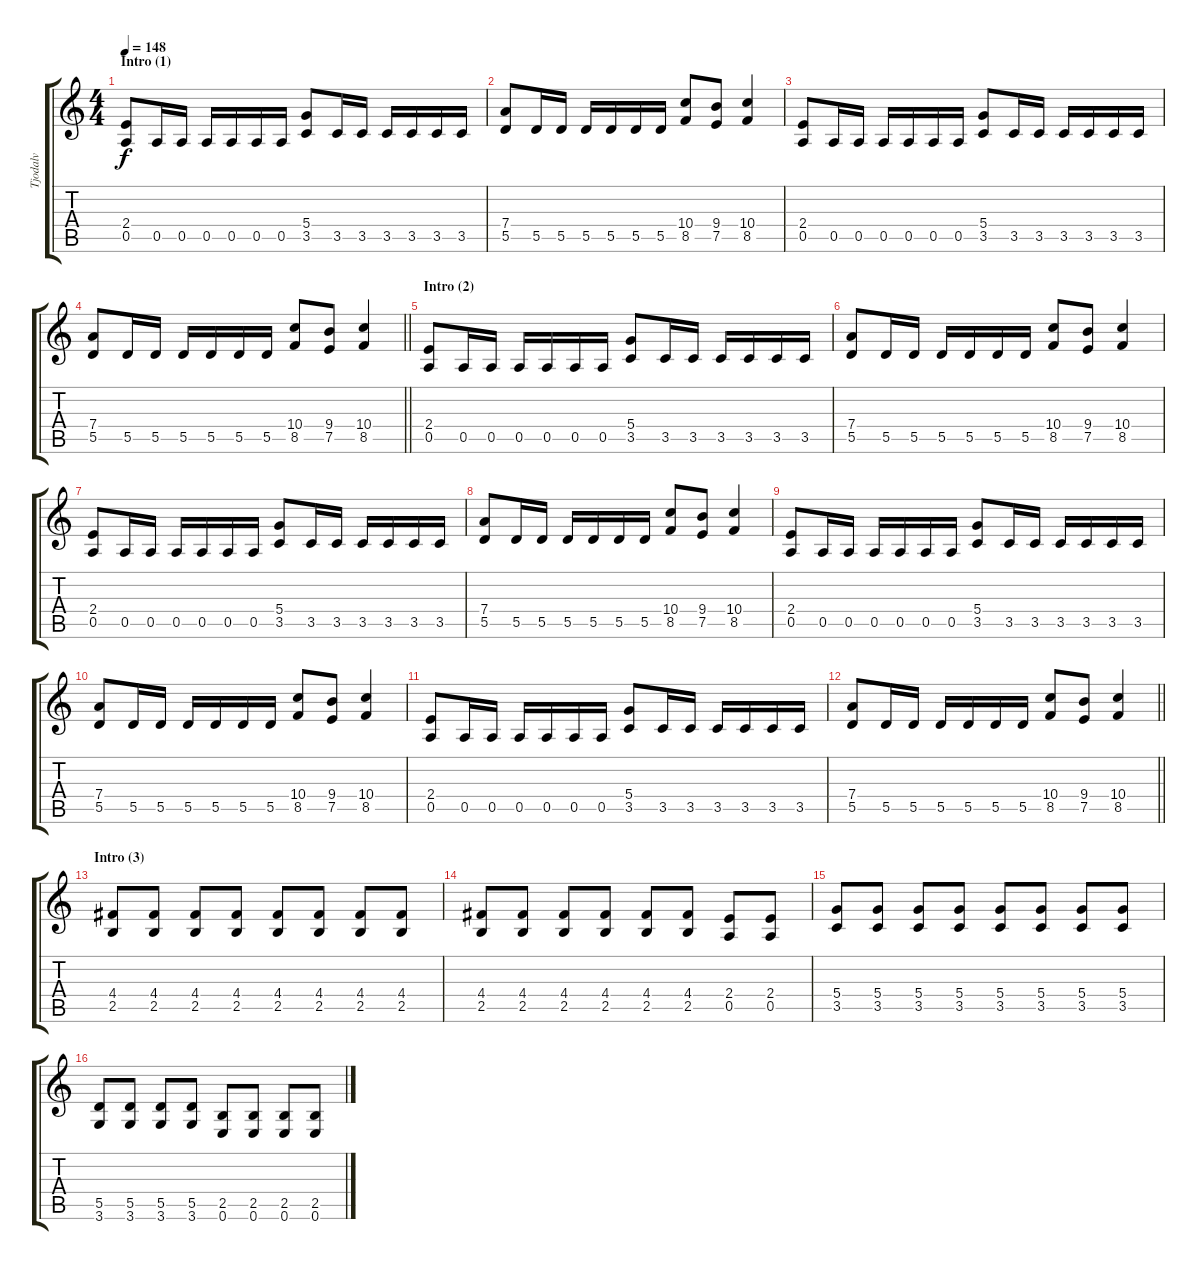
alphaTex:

\track ("Tjodalv" "Tjodalv") {instrument distortionguitar}
\staff {score tabs}
\tuning (E4 B3 G3 D3 A2 E2) {hide}
\ts (4 4)
\section ("" "Intro (1)")
\tempo 148
\clef g2
\ks c
(2.4 0.5).8{dy f instrument distortionguitar} 0.5.16 0.5.16 0.5.16 0.5.16 0.5.16 0.5.16 (5.4 3.5).8 3.5.16 3.5.16 3.5.16 3.5.16 3.5.16 3.5.16 |
(7.4 5.5).8 5.5.16 5.5.16 5.5.16 5.5.16 5.5.16 5.5.16 (10.4 8.5).8 (9.4 7.5).8 (10.4 8.5).4 |
(2.4 0.5).8 0.5.16 0.5.16 0.5.16 0.5.16 0.5.16 0.5.16 (5.4 3.5).8 3.5.16 3.5.16 3.5.16 3.5.16 3.5.16 3.5.16 |
\barLineRight lightlight
(7.4 5.5).8 5.5.16 5.5.16 5.5.16 5.5.16 5.5.16 5.5.16 (10.4 8.5).8 (9.4 7.5).8 (10.4 8.5).4 |
\section ("" "Intro (2)")
(2.4 0.5).8 0.5.16 0.5.16 0.5.16 0.5.16 0.5.16 0.5.16 (5.4 3.5).8 3.5.16 3.5.16 3.5.16 3.5.16 3.5.16 3.5.16 |
(7.4 5.5).8 5.5.16 5.5.16 5.5.16 5.5.16 5.5.16 5.5.16 (10.4 8.5).8 (9.4 7.5).8 (10.4 8.5).4 |
(2.4 0.5).8 0.5.16 0.5.16 0.5.16 0.5.16 0.5.16 0.5.16 (5.4 3.5).8 3.5.16 3.5.16 3.5.16 3.5.16 3.5.16 3.5.16 |
(7.4 5.5).8 5.5.16 5.5.16 5.5.16 5.5.16 5.5.16 5.5.16 (10.4 8.5).8 (9.4 7.5).8 (10.4 8.5).4 |
(2.4 0.5).8 0.5.16 0.5.16 0.5.16 0.5.16 0.5.16 0.5.16 (5.4 3.5).8 3.5.16 3.5.16 3.5.16 3.5.16 3.5.16 3.5.16 |
(7.4 5.5).8 5.5.16 5.5.16 5.5.16 5.5.16 5.5.16 5.5.16 (10.4 8.5).8 (9.4 7.5).8 (10.4 8.5).4 |
(2.4 0.5).8 0.5.16 0.5.16 0.5.16 0.5.16 0.5.16 0.5.16 (5.4 3.5).8 3.5.16 3.5.16 3.5.16 3.5.16 3.5.16 3.5.16 |
\barLineRight lightlight
(7.4 5.5).8 5.5.16 5.5.16 5.5.16 5.5.16 5.5.16 5.5.16 (10.4 8.5).8 (9.4 7.5).8 (10.4 8.5).4 |
\section ("" "Intro (3)")
(4.4 2.5).8 (4.4 2.5).8 (4.4 2.5).8 (4.4 2.5).8 (4.4 2.5).8 (4.4 2.5).8 (4.4 2.5).8 (4.4 2.5).8 |
(4.4 2.5).8 (4.4 2.5).8 (4.4 2.5).8 (4.4 2.5).8 (4.4 2.5).8 (4.4 2.5).8 (2.4 0.5).8 (2.4 0.5).8 |
(5.4 3.5).8 (5.4 3.5).8 (5.4 3.5).8 (5.4 3.5).8 (5.4 3.5).8 (5.4 3.5).8 (5.4 3.5).8 (5.4 3.5).8 |
(5.5 3.6).8 (5.5 3.6).8 (5.5 3.6).8 (5.5 3.6).8 (2.5 0.6).8 (2.5 0.6).8 (2.5 0.6).8 (2.5 0.6).8
